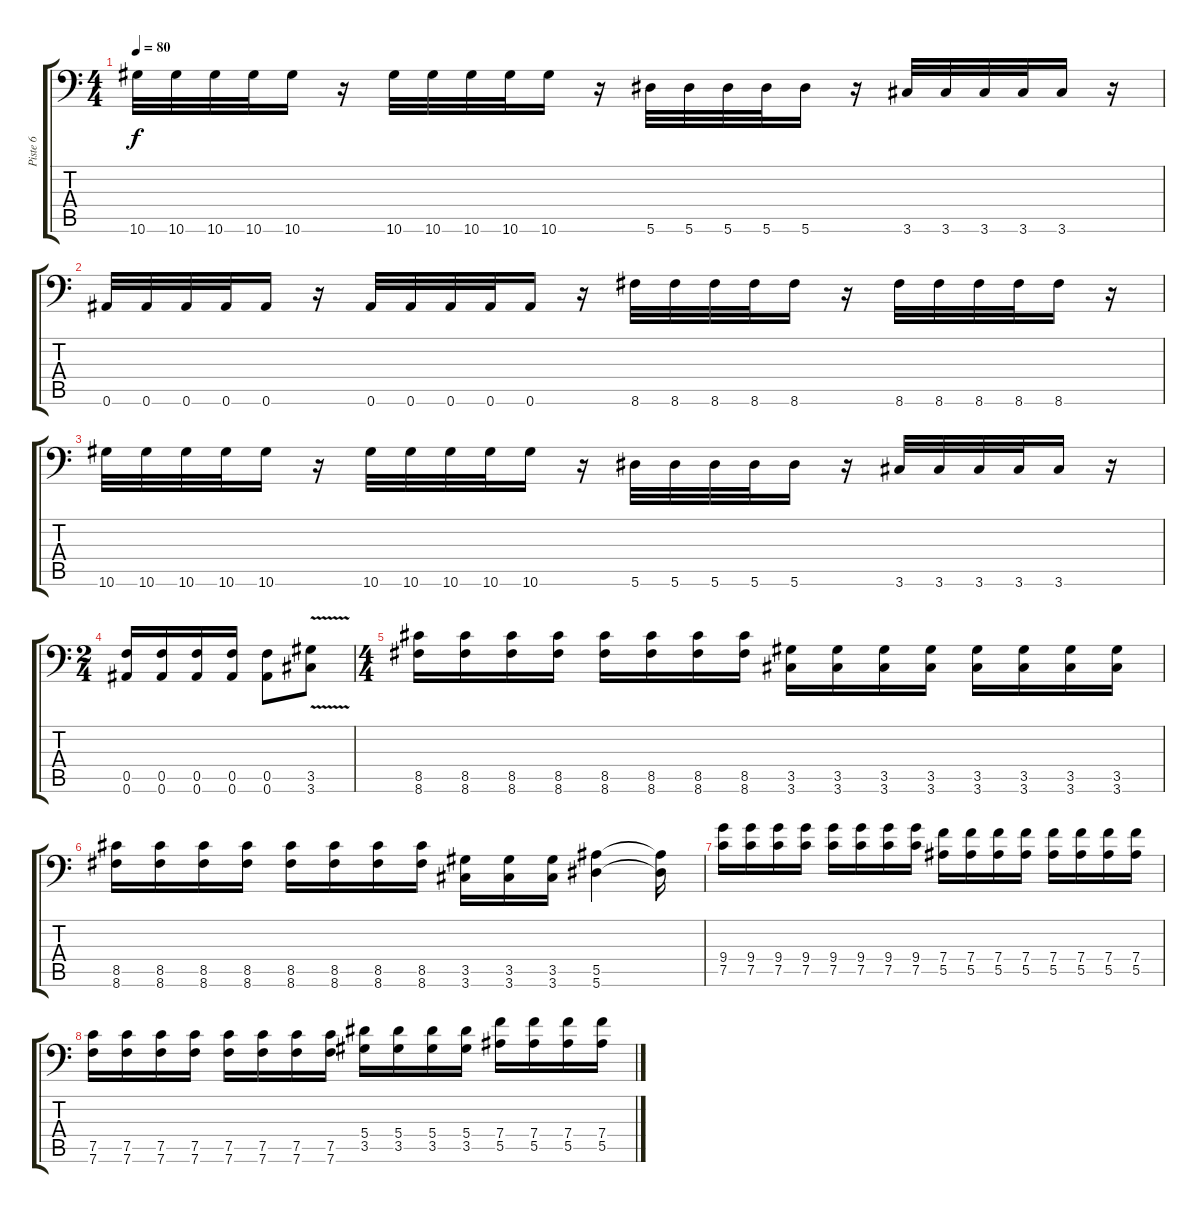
\track ("Piste 6" "Piste 6") {instrument electricbassfinger}
\staff {score tabs}
\tuning (C4 G3 Eb3 Bb2 F2 Bb1) {hide}
\ts (4 4)
\tempo 80
\clef f4
\ks c
10.6.32{dy f} 10.6.32 10.6.32 10.6.32 10.6.16 r.16 10.6.32 10.6.32 10.6.32 10.6.32 10.6.16 r.16 5.6.32 5.6.32 5.6.32 5.6.32 5.6.16 r.16 3.6.32 3.6.32 3.6.32 3.6.32 3.6.16 r.16 |
0.6.32 0.6.32 0.6.32 0.6.32 0.6.16 r.16 0.6.32 0.6.32 0.6.32 0.6.32 0.6.16 r.16 8.6.32 8.6.32 8.6.32 8.6.32 8.6.16 r.16 8.6.32 8.6.32 8.6.32 8.6.32 8.6.16 r.16 |
10.6.32 10.6.32 10.6.32 10.6.32 10.6.16 r.16 10.6.32 10.6.32 10.6.32 10.6.32 10.6.16 r.16 5.6.32 5.6.32 5.6.32 5.6.32 5.6.16 r.16 3.6.32 3.6.32 3.6.32 3.6.32 3.6.16 r.16 |
\ts (2 4)
(0.5 0.6).16 (0.5 0.6).16 (0.5 0.6).16 (0.5 0.6).16 (0.5 0.6).8 (3.5{v} 3.6).8 |
\ts (4 4)
(8.5 8.6).16 (8.5 8.6).16 (8.5 8.6).16 (8.5 8.6).16 (8.5 8.6).16 (8.5 8.6).16 (8.5 8.6).16 (8.5 8.6).16 (3.5 3.6).16 (3.5 3.6).16 (3.5 3.6).16 (3.5 3.6).16 (3.5 3.6).16 (3.5 3.6).16 (3.5 3.6).16 (3.5 3.6).16 |
(8.5 8.6).16 (8.5 8.6).16 (8.5 8.6).16 (8.5 8.6).16 (8.5 8.6).16 (8.5 8.6).16 (8.5 8.6).16 (8.5 8.6).16 (3.5 3.6).16 (3.5 3.6).16 (3.5 3.6).16 (5.5 5.6).4 (5.5{t} 5.6{t}).16 |
(9.4 7.5).16 (9.4 7.5).16 (9.4 7.5).16 (9.4 7.5).16 (9.4 7.5).16 (9.4 7.5).16 (9.4 7.5).16 (9.4 7.5).16 (7.4 5.5).16 (7.4 5.5).16 (7.4 5.5).16 (7.4 5.5).16 (7.4 5.5).16 (7.4 5.5).16 (7.4 5.5).16 (7.4 5.5).16 |
(7.5 7.6).16 (7.5 7.6).16 (7.5 7.6).16 (7.5 7.6).16 (7.5 7.6).16 (7.5 7.6).16 (7.5 7.6).16 (7.5 7.6).16 (5.4 3.5).16 (5.4 3.5).16 (5.4 3.5).16 (5.4 3.5).16 (7.4 5.5).16 (7.4 5.5).16 (7.4 5.5).16 (7.4 5.5).16
